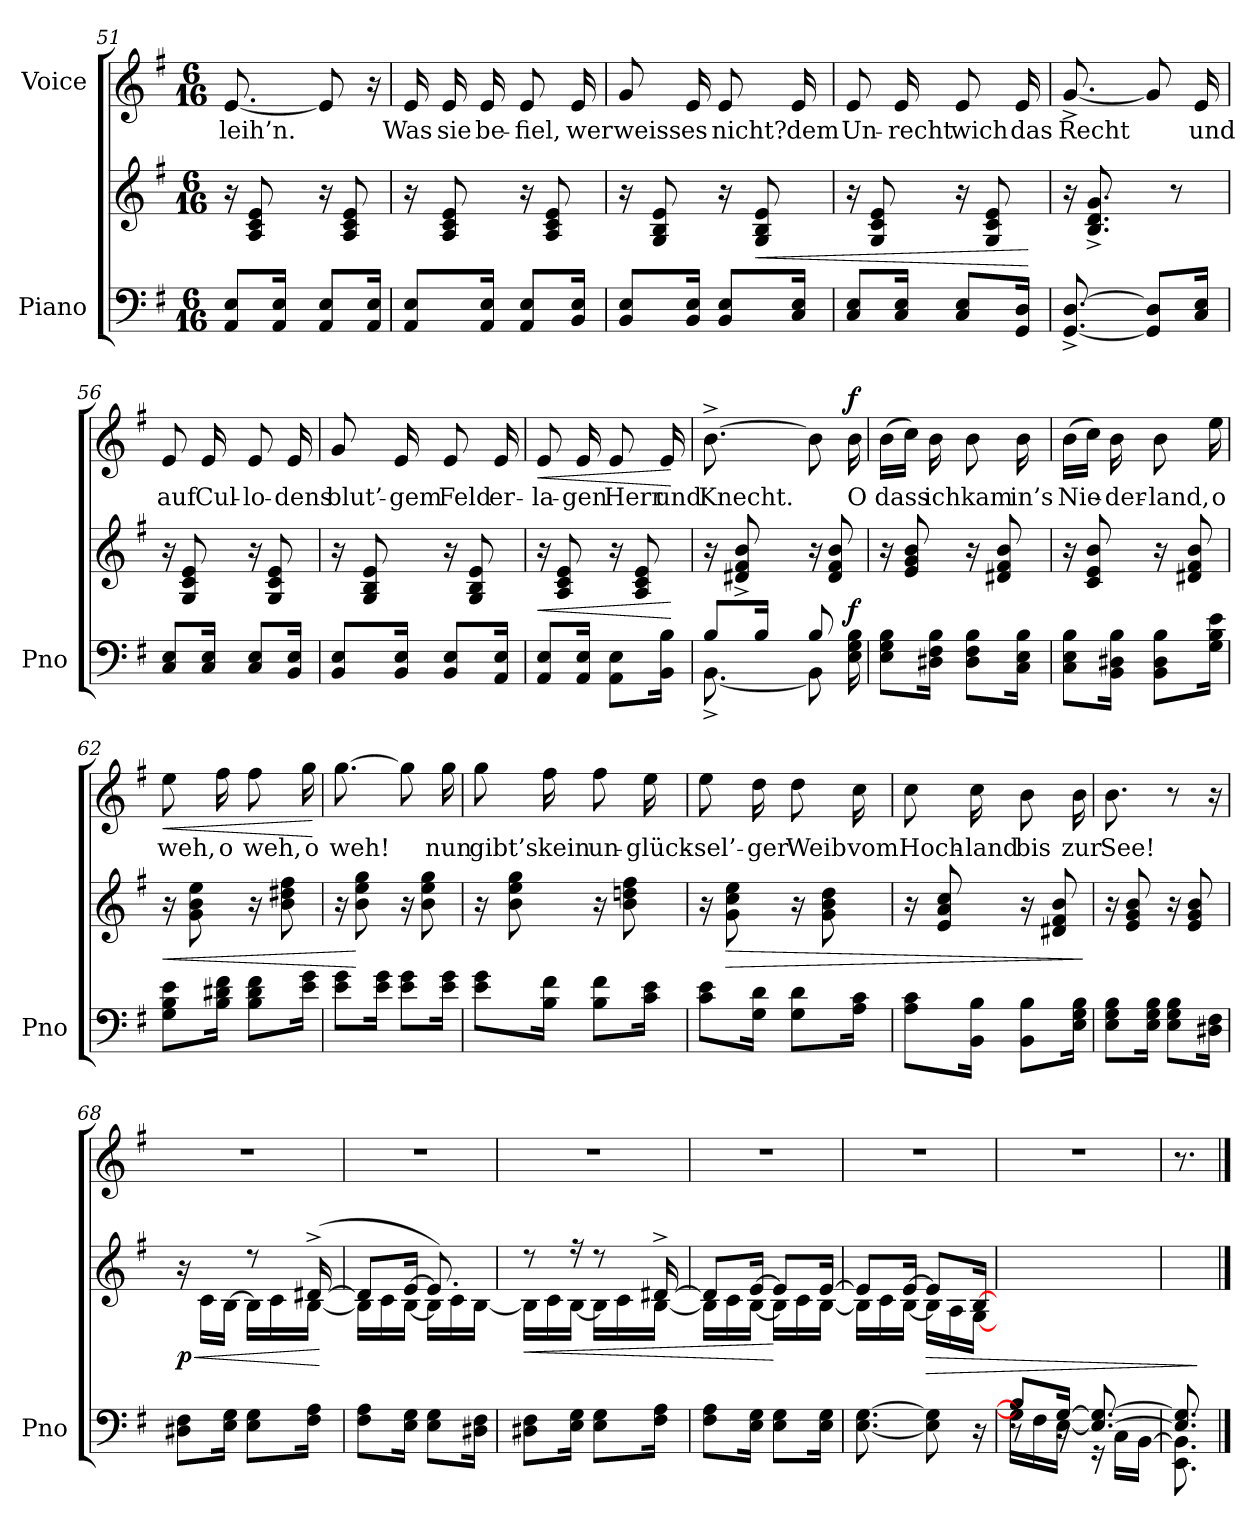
**kern	**kern	**dynam	**kern	**text	**dynam
*part2	*part2	*part2	*part1	*part1	*part1
*staff3	*staff2	*staff2/3	*staff1	*staff1	*staff1
*I"Piano	*	*	*I"Voice	*	*
*I'Pno	*	*	*	*	*
*clefF4	*clefG2	*	*clefG2	*	*
*k[f#]	*k[f#]	*	*k[f#]	*	*
*M6/16	*M6/16	*	*M6/16	*	*
=51	=51	=51	=51	=51	=51
8AA/ 8E/L	16r	.	[8.e/	leih’n.	.
.	8A/ 8c/ 8e/	.	.	.	.
16AA/ 16E/Jk	.	.	.	.	.
8AA/ 8E/L	16r	.	8e/]	.	.
.	8A/ 8c/ 8e/	.	.	.	.
16AA/ 16E/Jk	.	.	16r	.	.
=52	=52	=52	=52	=52	=52
8AA/ 8E/L	16r	.	16e/	Was	.
.	8A/ 8c/ 8e/	.	16e/	sie	.
16AA/ 16E/Jk	.	.	16e/	be-	.
8AA/ 8E/L	16r	.	8e/	-fiel,	.
.	8A/ 8c/ 8e/	.	.	.	.
16BB/ 16E/Jk	.	.	16e/	wer	.
=53	=53	=53	=53	=53	=53
8BB/ 8E/L	16r	.	8g/	weiss	.
.	8G/ 8B/ 8e/	.	.	.	.
16BB/ 16E/Jk	.	.	16e/	es	.
8BB/ 8E/L	16r	.	8e/	nicht?	.
!	!	!LO:HP:b	!	!	!
.	8G/ 8B/ 8e/	<	.	.	.
16C/ 16E/Jk	.	.	16e/	dem	.
=54	=54	=54	=54	=54	=54
8C/ 8E/L	16r	.	8e/	Un-	.
.	8G/ 8c/ 8e/	.	.	.	.
16C/ 16E/Jk	.	.	16e/	-recht	.
8C/ 8E/L	16r	.	8e/	wich	.
.	8G/ 8c/ 8e/	.	.	.	.
16GG/ 16D/Jk	.	.	16e/	das	.
.	.	[	.	.	.
=55	=55	=55	=55	=55	=55
[8.GG/^> [8.D/^>	16r	.	[8.g^>/	Recht	.
.	8.B/^> 8.d/^> 8.g/^>	.	.	.	.
8GG/] 8D/]L	.	.	8g/]	.	.
.	8r	.	.	.	.
16C/ 16E/Jk	.	.	16e/	und	.
=56	=56	=56	=56	=56	=56
8C/ 8E/L	16r	.	8e/	auf	.
.	8G/ 8c/ 8e/	.	.	.	.
16C/ 16E/Jk	.	.	16e/	Cul-	.
8C/ 8E/L	16r	.	8e/	-lo-	.
.	8G/ 8c/ 8e/	.	.	.	.
16BB/ 16E/Jk	.	.	16e/	-dens	.
=57	=57	=57	=57	=57	=57
8BB/ 8E/L	16r	.	8g/	blut’-	.
.	8G/ 8B/ 8e/	.	.	.	.
16BB/ 16E/Jk	.	.	16e/	-gem	.
8BB/ 8E/L	16r	.	8e/	Feld	.
.	8G/ 8B/ 8e/	.	.	.	.
16AA/ 16E/Jk	.	.	16e/	er-	.
=58	=58	=58	=58	=58	=58
!	!	!LO:HP:b	!	!	!LO:HP:b
8AA/ 8E/L	16r	<	8e/	-la-	<
.	8A/ 8c/ 8e/	.	.	.	.
16AA/ 16E/Jk	.	.	16e/	-gen	.
8AA\ 8E\L	16r	.	8e/	Herr	.
.	8A/ 8c/ 8e/	.	.	.	.
16BB\ 16B\Jk	.	.	16e/	und	.
.	.	[	.	.	[
=59	=59	=59	=59	=59	=59
*^	*	*	*	*	*
8B/L	[8.BB^\	16r	.	[8.b^\	Knecht.	.
.	.	8d#X/^> 8f#/^> 8b/^>	.	.	.	.
16B/Jk	.	.	.	.	.	.
8B/	8BB\]	16r	.	8b\]	.	.
.	.	8d#/ 8f#/ 8b/	.	.	.	.
!	!	!	!LO:DY:a=2	!	!	!LO:DY:a
16E\ 16G\ 16B\	16ryy	.	f	16b\	O	f
*v	*v	*	*	*	*	*
=60	=60	=60	=60	=60	=60
8E\ 8G\ 8B\L	16r	.	(16b\LL	dass	.
.	8e/ 8g/ 8b/	.	16cc\JJ)	.	.
16D#X\ 16F#\ 16B\Jk	.	.	16b\	ich	.
8D#\ 8F#\ 8B\L	16r	.	8b\	kam	.
.	8d#X/ 8f#/ 8b/	.	.	.	.
16C\ 16E\ 16B\Jk	.	.	16b\	in’s	.
=61	=61	=61	=61	=61	=61
8C\ 8E\ 8B\L	16r	.	(16b\LL	Nie-	.
.	8c/ 8e/ 8b/	.	16cc\JJ)	.	.
16BB\ 16D#X\ 16B\Jk	.	.	16b\	-der-	.
8BB\ 8D#\ 8B\L	16r	.	8b\	-land,	.
.	8d#X/ 8f#/ 8b/	.	.	.	.
16G\ 16B\ 16e\Jk	.	.	16ee\	o	.
=62	=62	=62	=62	=62	=62
!	!	!LO:HP:b	!	!	!LO:HP:b
8G\ 8B\ 8e\L	16r	<	8ee\	weh,	<
.	8g\ 8b\ 8ee\	.	.	.	.
16B\ 16d#X\ 16f#\Jk	.	.	16ff#\	o	.
8B\ 8d#\ 8f#\L	16r	.	8ff#\	weh,	.
.	8b\ 8dd#X\ 8ff#\	.	.	.	.
16e\ 16g\Jk	.	.	16gg\	o	.
.	.	.	.	.	[
=63	=63	=63	=63	=63	=63
8e\ 8g\L	16r	.	[8.gg\	weh!	.
.	8b\ 8ee\ 8gg\	[	.	.	.
16e\ 16g\Jk	.	.	.	.	.
8e\ 8g\L	16r	.	8gg\]	.	.
.	8b\ 8ee\ 8gg\	.	.	.	.
16e\ 16g\Jk	.	.	16gg\	nun	.
=64	=64	=64	=64	=64	=64
8e\ 8g\L	16r	.	8gg\	gibt’s	.
.	8b\ 8ee\ 8gg\	.	.	.	.
16B\ 16f#\Jk	.	.	16ff#\	kein	.
8B\ 8f#\L	16r	.	8ff#\	un-	.
.	8b\ 8ddn\ 8ff#\	.	.	.	.
16c\ 16e\Jk	.	.	16ee\	-glück-	.
=65	=65	=65	=65	=65	=65
8c\ 8e\L	16r	.	8ee\	-sel’-	.
!	!	!LO:HP:b	!	!	!
.	8g\ 8cc\ 8ee\	>	.	.	.
16G\ 16d\Jk	.	.	16dd\	-ger	.
8G\ 8d\L	16r	.	8dd\	Weib	.
.	8g\ 8b\ 8dd\	.	.	.	.
16A\ 16c\Jk	.	.	16cc\	vom	.
=66	=66	=66	=66	=66	=66
8A\ 8c\L	16r	.	8cc\	Hoch-	.
.	8e/ 8a/ 8cc/	.	.	.	.
16BB\ 16B\Jk	.	.	16cc\	-land	.
8BB\ 8B\L	16r	.	8b\	bis	.
.	8d#X/ 8f#/ 8b/	.	.	.	.
16E\ 16G\ 16B\Jk	.	.	16b\	zur	.
.	.	]	.	.	.
=67	=67	=67	=67	=67	=67
8E\ 8G\ 8B\L	16r	.	8.b\	See!	.
.	8e/ 8g/ 8b/	.	.	.	.
16E\ 16G\ 16B\Jk	.	.	.	.	.
8E\ 8G\ 8B\L	16r	.	8r	.	.
.	8e/ 8g/ 8b/	.	.	.	.
16D#X\ 16F#\Jk	.	.	16r	.	.
=68	=68	=68	=68	=68	=68
!	!	!LO:HP:b	!	!	!
*	*^	*	*	*	*
!	!	!	!LO:DY:n=1:b	!	!	!
8D#X\ 8F#\L	16r	8.ryy	< p	4.r	.	.
.	16c\LL	.	.	.	.	.
16E\ 16G\Jk	[16B\JJ	.	.	.	.	.
8E\ 8G\L	8r	16B\LL]	.	.	.	.
.	.	16c\	.	.	.	.
16F#\ 16A\Jk	([16d#X^/	[16B\JJ	.	.	.	.
*	*v	*v	*	*	*	*
.	.	[	.	.	.
=69	=69	=69	=69	=69	=69
*	*^	*	*	*	*
8F#\ 8A\L	8d#/L]	16B\LL]	.	4.r	.	.
.	.	16c\	.	.	.	.
16E\ 16G\Jk	[16e/Jk	[16B\JJ	.	.	.	.
8E\ 8G\L	8.e/])	16B\LL]	.	.	.	.
.	.	16c\	.	.	.	.
16D#X\ 16F#\Jk	.	[16B\JJ	.	.	.	.
=70	=70	=70	=70	=70	=70	=70
!	!	!	!LO:HP:b	!	!	!
8D#X\ 8F#\L	8r	16B\LL]	<	4.r	.	.
.	.	16c\	.	.	.	.
16E\ 16G\Jk	16r	[16B\JJ	.	.	.	.
8E\ 8G\L	8r	16B\LL]	.	.	.	.
.	.	16c\	.	.	.	.
16F#\ 16A\Jk	[16d#X^/	[16B\JJ	.	.	.	.
=71	=71	=71	=71	=71	=71	=71
8F#\ 8A\L	8d#/L]	16B\LL]	.	4.r	.	.
.	.	16c\	.	.	.	.
16E\ 16G\Jk	[16e/Jk	[16B\JJ	.	.	.	.
8E\ 8G\L	8e/L]	16B\LL]	[	.	.	.
.	.	16c\	.	.	.	.
16E\ 16G\Jk	[16e/Jk	[16B\JJ	.	.	.	.
=72	=72	=72	=72	=72	=72	=72
[8.E\ [8.G\	8e/L]	16B\LL]	.	4.r	.	.
.	.	16c\	.	.	.	.
.	[16e/Jk	[16B\JJ	.	.	.	.
!	!	!	!LO:HP:b	!	!	!
8E\] 8G\]	8e/L]	16B\LL]	>	.	.	.
.	.	16A\	.	.	.	.
16r	[16B/Jk	[16G\JJ	.	.	.	.
*	*v	*v	*	*	*	*
=73	=73	=73	=73	=73	=73
*^	*	*	*	*	*
*	*^	*	*	*	*	*
8B/L]	16G\LL]	8r	8.ryy	.	4.r	.	.
.	16F#\	.	.	.	.	.	.
[16G/Jk	[>16E\JJ	16r	.	.	.	.	.
8.E/_ 8.G/_	8.ryy	16r	8.ryy	.	.	.	.
.	.	16C\LL	.	.	.	.	.
.	.	[<16BB\JJ	.	.	.	.	.
*	*v	*v	*	*	*	*	*
=74	=74	=74	=74	=74	=74	=74
8.E/] 8.G/]	8.EE\ 8.BB\]	8.ryy	.	8.r	.	.
*v	*v	*	*	*	*	*
.	.	]	.	.	.
==	==	==	==	==	==
*-	*-	*-	*-	*-	*-
